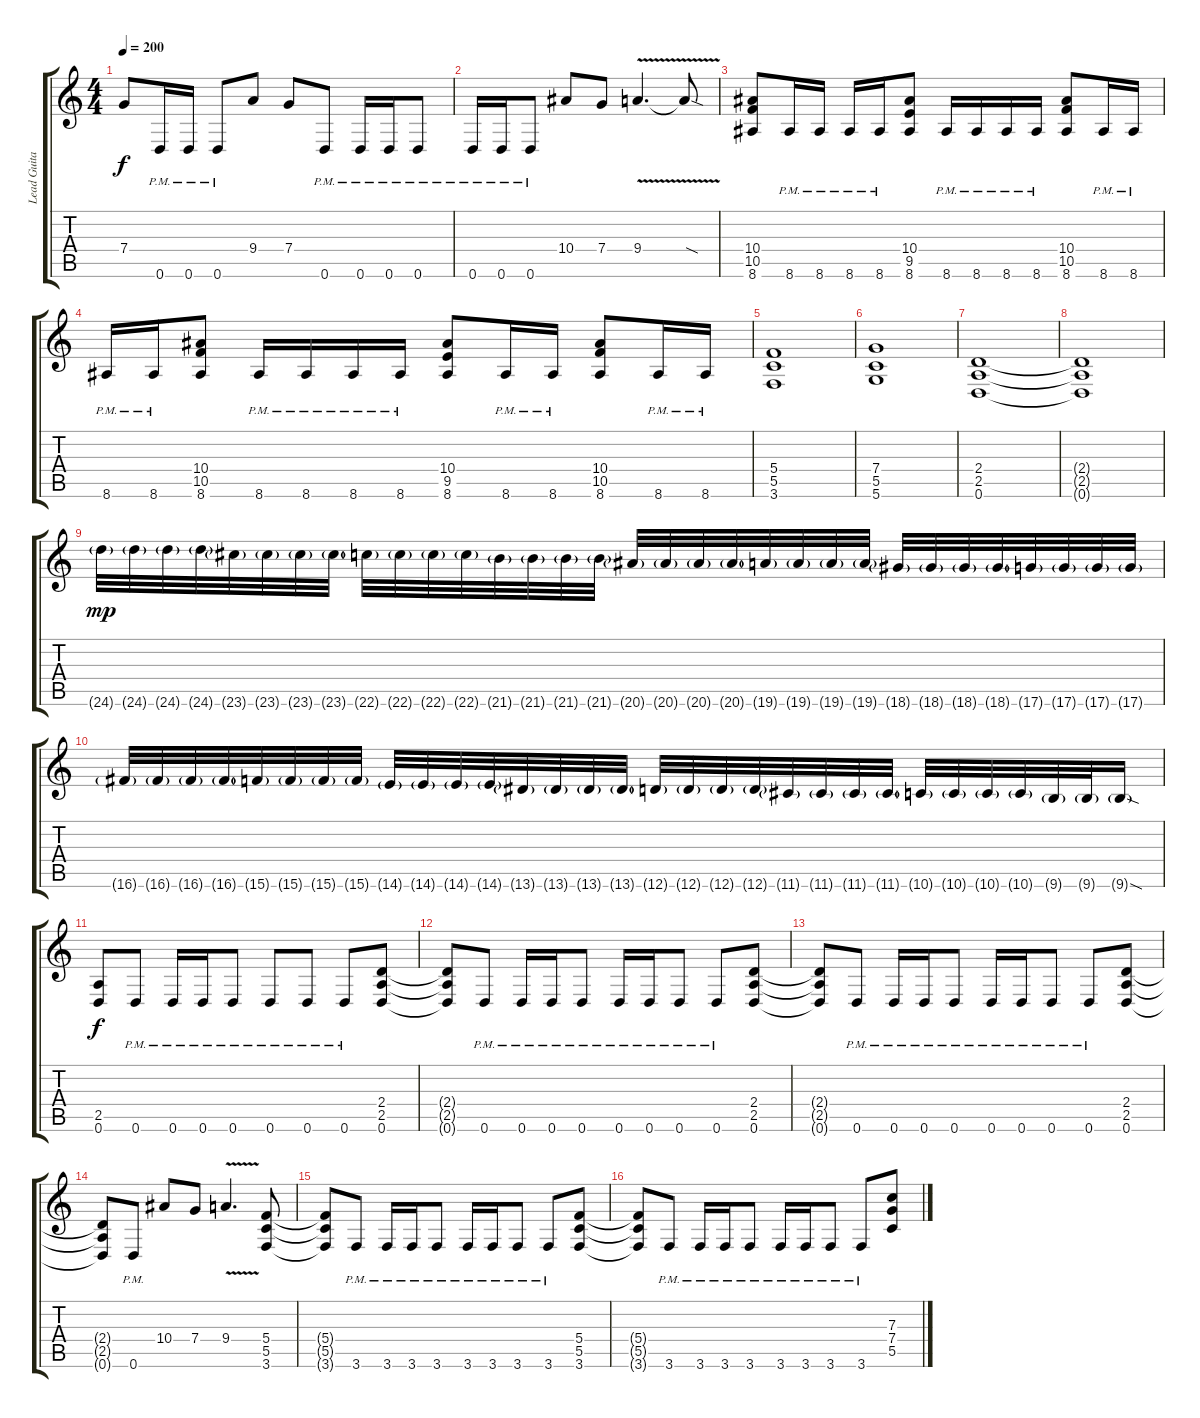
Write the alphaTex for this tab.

\track ("Lead Guitar 1" "Lead Guita") {instrument distortionguitar}
\staff {score tabs}
\tuning (D4 A3 F3 C3 G2 D2) {hide}
\ts (4 4)
\tempo 200
\clef g2
\ks c
7.4.8{dy f} 0.6{pm}.16 0.6{pm}.16 0.6{pm}.8 9.4.8 7.4.8 0.6{pm}.8 0.6{pm}.16 0.6{pm}.16 0.6{pm}.8 |
0.6{pm}.16 0.6{pm}.16 0.6{pm}.8 10.4.8 7.4.8 9.4{v}.4{d} 9.4{sod t}.8 |
(10.4 10.5 8.6).8 8.6{pm}.16 8.6{pm}.16 8.6{pm}.16 8.6{pm}.16 (10.4 9.5 8.6).8 8.6{pm}.16 8.6{pm}.16 8.6{pm}.16 8.6{pm}.16 (10.4 10.5 8.6).8 8.6{pm}.16 8.6{pm}.16 |
8.6{pm}.16 8.6{pm}.16 (10.4 10.5 8.6).8 8.6{pm}.16 8.6{pm}.16 8.6{pm}.16 8.6{pm}.16 (10.4 9.5 8.6).8 8.6{pm}.16 8.6{pm}.16 (10.4 10.5 8.6).8 8.6{pm}.16 8.6{pm}.16 |
(5.4 5.5 3.6).1 |
(7.4 5.5 5.6).1 |
(2.4 2.5 0.6).1 |
(2.4{t} 2.5{t} 0.6{t}).1 |
24.6{g}.32{dy mp instrument guitarharmonics} 24.6{g}.32 24.6{g}.32 24.6{g}.32 23.6{g}.32 23.6{g}.32 23.6{g}.32 23.6{g}.32 22.6{g}.32 22.6{g}.32 22.6{g}.32 22.6{g}.32 21.6{g}.32 21.6{g}.32 21.6{g}.32 21.6{g}.32 20.6{g}.32 20.6{g}.32 20.6{g}.32 20.6{g}.32 19.6{g}.32 19.6{g}.32 19.6{g}.32 19.6{g}.32 18.6{g}.32 18.6{g}.32 18.6{g}.32 18.6{g}.32 17.6{g}.32 17.6{g}.32 17.6{g}.32 17.6{g}.32 |
16.6{g}.32 16.6{g}.32 16.6{g}.32 16.6{g}.32 15.6{g}.32 15.6{g}.32 15.6{g}.32 15.6{g}.32 14.6{g}.32 14.6{g}.32 14.6{g}.32 14.6{g}.32 13.6{g}.32 13.6{g}.32 13.6{g}.32 13.6{g}.32 12.6{g}.32 12.6{g}.32 12.6{g}.32 12.6{g}.32 11.6{g}.32 11.6{g}.32 11.6{g}.32 11.6{g}.32 10.6{g}.32 10.6{g}.32 10.6{g}.32 10.6{g}.32 9.6{g}.32 9.6{g}.32 9.6{sod g}.16 |
(2.5 0.6).8{dy f instrument distortionguitar} 0.6{pm}.8 0.6{pm}.16 0.6{pm}.16 0.6{pm}.8 0.6{pm}.8 0.6{pm}.8 0.6{pm}.8 (2.4 2.5 0.6).8 |
(2.4{t} 2.5{t} 0.6{t}).8 0.6{pm}.8 0.6{pm}.16 0.6{pm}.16 0.6{pm}.8 0.6{pm}.16 0.6{pm}.16 0.6{pm}.8 0.6{pm}.8 (2.4 2.5 0.6).8 |
(2.4{t} 2.5{t} 0.6{t}).8 0.6{pm}.8 0.6{pm}.16 0.6{pm}.16 0.6{pm}.8 0.6{pm}.16 0.6{pm}.16 0.6{pm}.8 0.6{pm}.8 (2.4 2.5 0.6).8 |
(2.4{t} 2.5{t} 0.6{t}).8 0.6{pm}.8 10.4.8 7.4.8 9.4{v}.4{d} (5.4 5.5 3.6).8 |
(5.4{t} 5.5{t} 3.6{t}).8 3.6{pm}.8 3.6{pm}.16 3.6{pm}.16 3.6{pm}.8 3.6{pm}.16 3.6{pm}.16 3.6{pm}.8 3.6{pm}.8 (5.4 5.5 3.6).8 |
(5.4{t} 5.5{t} 3.6{t}).8 3.6{pm}.8 3.6{pm}.16 3.6{pm}.16 3.6{pm}.8 3.6{pm}.16 3.6{pm}.16 3.6{pm}.8 3.6{pm}.8 (7.3 7.4 5.5).8
